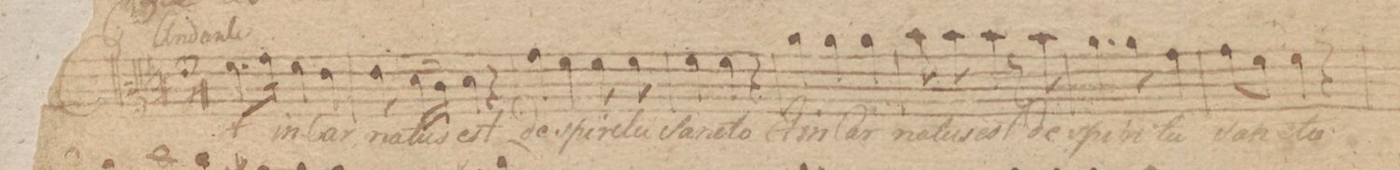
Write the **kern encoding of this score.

**kern	**text
*I"Alto	*
*clefC3	*
*k[f#c#]	*
*met(c|)	*
*M2/2	*
*M3/4	*
8.f#\L	Et
16g\Jk	.
4f#\	in-
4e\	-Car-
=106	=106
8e\	-na-
(16d\LL	-tus
16c#\JJ)	.
4d\	est
4r	.
=107	=107
4g\	de
4f#\	spi-
8f#\	-ri-
8f#\	-tu
=108	=108
4f#\	San-
4f#\	-cto
4r	.
=109	=109
4a\	Et
4a\	in-
4a\	-Car-
=110	=110
8b\	-na-
8b\	-tus
4b\	est
8r	.
8b\	de
=111	=111
4.a\	spi-
8a\	-ri-
4g\	-tu
=112	=112
8g\L	San-
8f#\J	.
4f#\	-cto
4r	.
=113	=113
*-	*-
